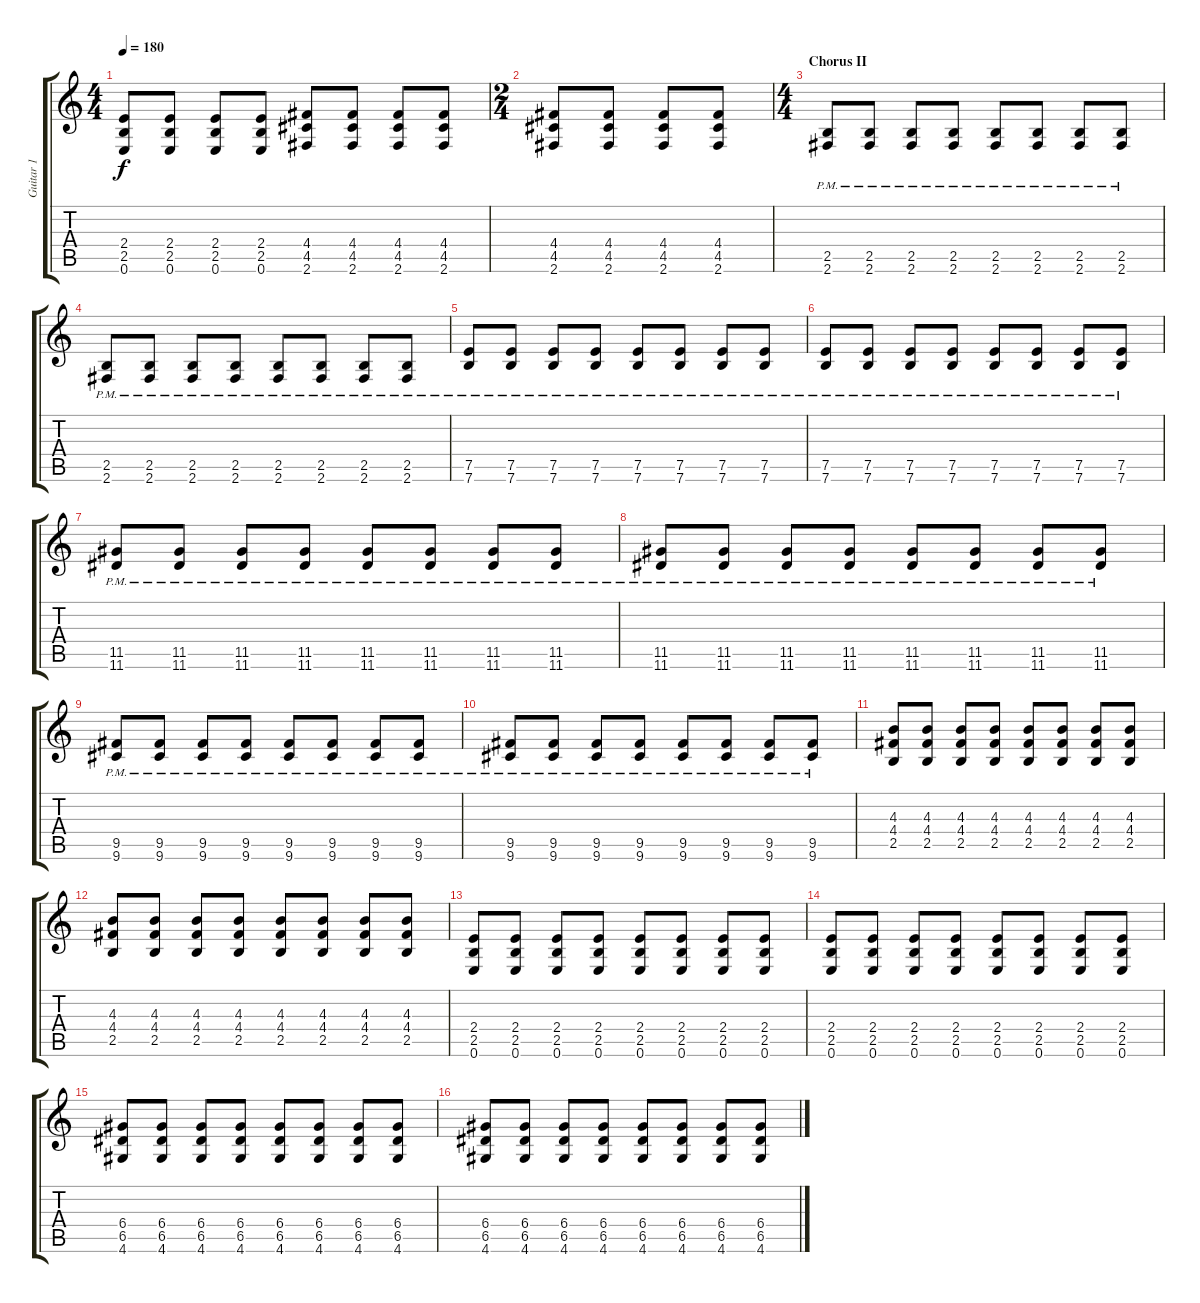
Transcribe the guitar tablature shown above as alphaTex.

\track ("Guitar 1" "Guitar 1") {instrument distortionguitar}
\staff {score tabs}
\tuning (E4 B3 G3 D3 A2 E2) {hide}
\ts (4 4)
\tempo 180
\clef g2
\ks c
(2.4 2.5 0.6).8{dy f} (2.4 2.5 0.6).8 (2.4 2.5 0.6).8 (2.4 2.5 0.6).8 (4.4 4.5 2.6).8 (4.4 4.5 2.6).8 (4.4 4.5 2.6).8 (4.4 4.5 2.6).8 |
\ts (2 4)
(4.4 4.5 2.6).8 (4.4 4.5 2.6).8 (4.4 4.5 2.6).8 (4.4 4.5 2.6).8 |
\ts (4 4)
\section ("" "Chorus II")
(2.5 2.6{pm}).8 (2.5 2.6{pm}).8 (2.5 2.6{pm}).8 (2.5 2.6{pm}).8 (2.5 2.6{pm}).8 (2.5 2.6{pm}).8 (2.5 2.6{pm}).8 (2.5 2.6{pm}).8 |
(2.5 2.6{pm}).8 (2.5 2.6{pm}).8 (2.5 2.6{pm}).8 (2.5 2.6{pm}).8 (2.5 2.6{pm}).8 (2.5 2.6{pm}).8 (2.5 2.6{pm}).8 (2.5 2.6{pm}).8 |
(7.5 7.6{pm}).8 (7.5 7.6{pm}).8 (7.5 7.6{pm}).8 (7.5 7.6{pm}).8 (7.5 7.6{pm}).8 (7.5 7.6{pm}).8 (7.5 7.6{pm}).8 (7.5 7.6{pm}).8 |
(7.5 7.6{pm}).8 (7.5 7.6{pm}).8 (7.5 7.6{pm}).8 (7.5 7.6{pm}).8 (7.5 7.6{pm}).8 (7.5 7.6{pm}).8 (7.5 7.6{pm}).8 (7.5 7.6{pm}).8 |
(11.5 11.6{pm}).8 (11.5 11.6{pm}).8 (11.5 11.6{pm}).8 (11.5 11.6{pm}).8 (11.5 11.6{pm}).8 (11.5 11.6{pm}).8 (11.5 11.6{pm}).8 (11.5 11.6{pm}).8 |
(11.5 11.6{pm}).8 (11.5 11.6{pm}).8 (11.5 11.6{pm}).8 (11.5 11.6{pm}).8 (11.5 11.6{pm}).8 (11.5 11.6{pm}).8 (11.5 11.6{pm}).8 (11.5 11.6{pm}).8 |
(9.5 9.6{pm}).8 (9.5 9.6{pm}).8 (9.5 9.6{pm}).8 (9.5 9.6{pm}).8 (9.5 9.6{pm}).8 (9.5 9.6{pm}).8 (9.5 9.6{pm}).8 (9.5 9.6{pm}).8 |
(9.5 9.6{pm}).8 (9.5 9.6{pm}).8 (9.5 9.6{pm}).8 (9.5 9.6{pm}).8 (9.5 9.6{pm}).8 (9.5 9.6{pm}).8 (9.5 9.6{pm}).8 (9.5 9.6{pm}).8 |
(4.3 4.4 2.5).8 (4.3 4.4 2.5).8 (4.3 4.4 2.5).8 (4.3 4.4 2.5).8 (4.3 4.4 2.5).8 (4.3 4.4 2.5).8 (4.3 4.4 2.5).8 (4.3 4.4 2.5).8 |
(4.3 4.4 2.5).8 (4.3 4.4 2.5).8 (4.3 4.4 2.5).8 (4.3 4.4 2.5).8 (4.3 4.4 2.5).8 (4.3 4.4 2.5).8 (4.3 4.4 2.5).8 (4.3 4.4 2.5).8 |
(2.4 2.5 0.6).8 (2.4 2.5 0.6).8 (2.4 2.5 0.6).8 (2.4 2.5 0.6).8 (2.4 2.5 0.6).8 (2.4 2.5 0.6).8 (2.4 2.5 0.6).8 (2.4 2.5 0.6).8 |
(2.4 2.5 0.6).8 (2.4 2.5 0.6).8 (2.4 2.5 0.6).8 (2.4 2.5 0.6).8 (2.4 2.5 0.6).8 (2.4 2.5 0.6).8 (2.4 2.5 0.6).8 (2.4 2.5 0.6).8 |
(6.4 6.5 4.6).8 (6.4 6.5 4.6).8 (6.4 6.5 4.6).8 (6.4 6.5 4.6).8 (6.4 6.5 4.6).8 (6.4 6.5 4.6).8 (6.4 6.5 4.6).8 (6.4 6.5 4.6).8 |
(6.4 6.5 4.6).8 (6.4 6.5 4.6).8 (6.4 6.5 4.6).8 (6.4 6.5 4.6).8 (6.4 6.5 4.6).8 (6.4 6.5 4.6).8 (6.4 6.5 4.6).8 (6.4 6.5 4.6).8
